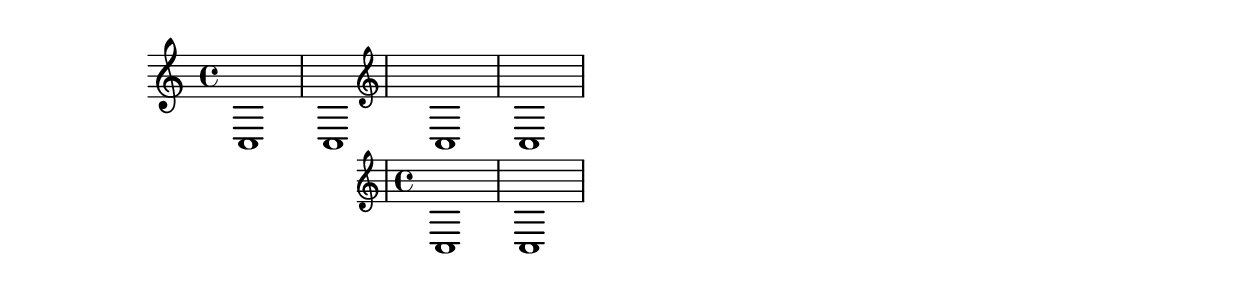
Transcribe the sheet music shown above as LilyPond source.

\version "1.2.0";

\score {

\notes { c1 c1 < {\clef "treble"; c1 c1 } \context Staff=stb{ c1 c1}>}
}
